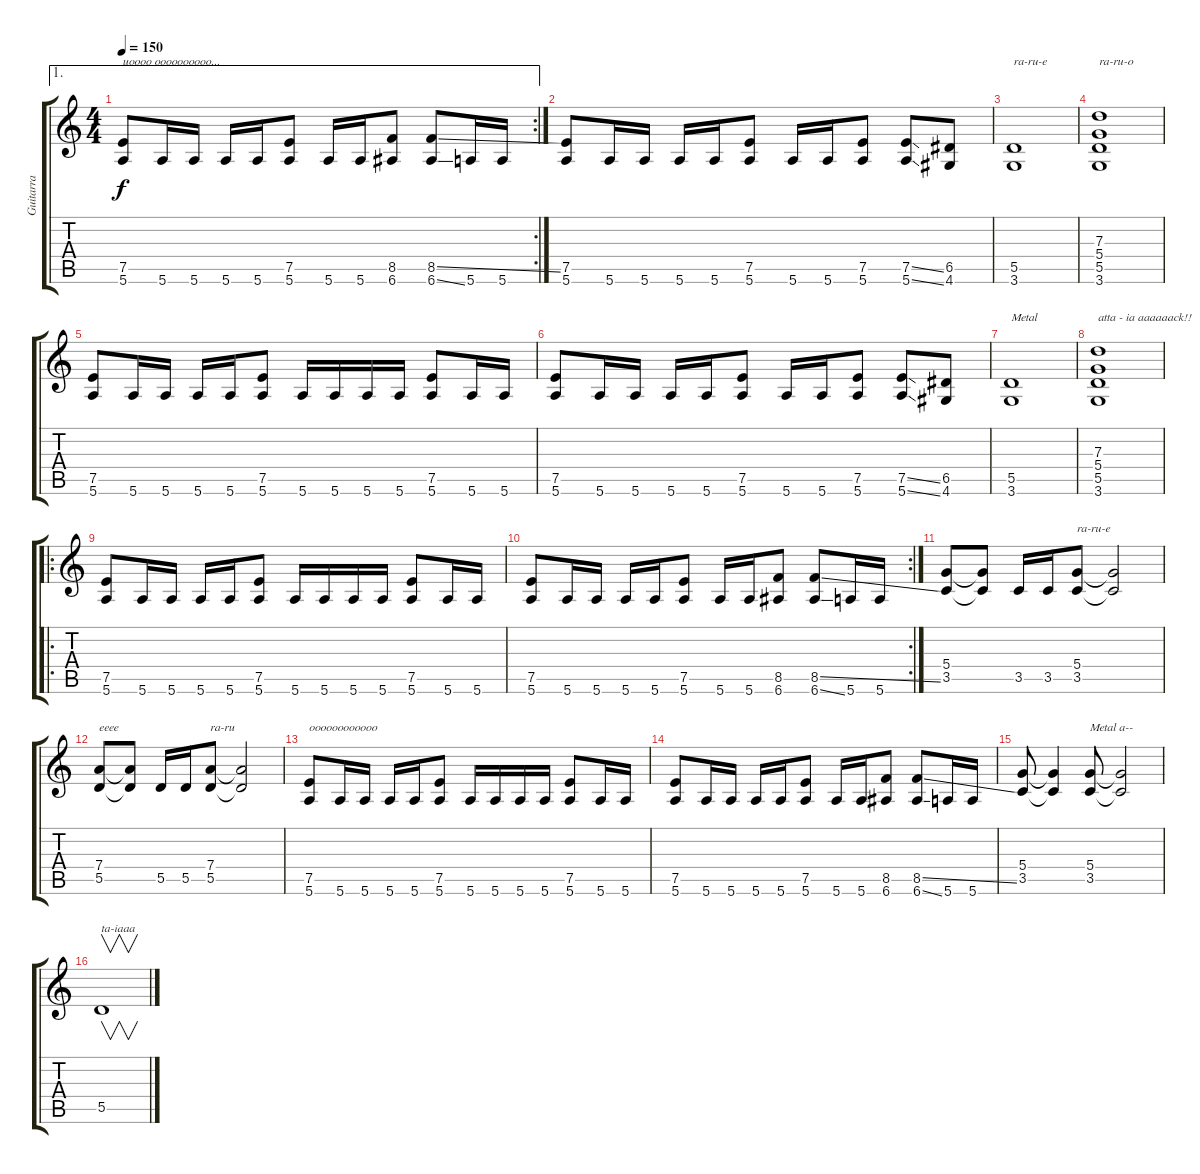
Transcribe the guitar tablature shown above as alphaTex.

\track ("Guitarra" "Guitarra") {instrument distortionguitar}
\staff {score tabs}
\tuning (E4 B3 G3 D3 A2 E2) {hide}
\ae 1
\rc 2
\ts (4 4)
\tempo 150
\clef g2
\ks c
(7.5 5.6).8{txt "uoooo oooooooooo..." dy f} 5.6.16 5.6.16 5.6.16 5.6.16 (7.5 5.6).8 5.6.16 5.6.16 (8.5 6.6).8 (8.5{ss} 6.6{ss}).8 5.6.16 5.6.16 |
(7.5 5.6).8 5.6.16 5.6.16 5.6.16 5.6.16 (7.5 5.6).8 5.6.16 5.6.16 (7.5 5.6).8 (7.5{ss} 5.6{ss}).8 (6.5 4.6).8 |
(5.5 3.6).1{txt "ra-ru-e"} |
(7.3 5.4 5.5 3.6).1{txt "ra-ru-o"} |
(7.5 5.6).8 5.6.16 5.6.16 5.6.16 5.6.16 (7.5 5.6).8 5.6.16 5.6.16 5.6.16 5.6.16 (7.5 5.6).8 5.6.16 5.6.16 |
(7.5 5.6).8 5.6.16 5.6.16 5.6.16 5.6.16 (7.5 5.6).8 5.6.16 5.6.16 (7.5 5.6).8 (7.5{ss} 5.6{ss}).8 (6.5 4.6).8 |
(5.5 3.6).1{txt "Metal"} |
(7.3 5.4 5.5 3.6).1{txt "atta - ia aaaaaack!!"} |
\ro
(7.5 5.6).8 5.6.16 5.6.16 5.6.16 5.6.16 (7.5 5.6).8 5.6.16 5.6.16 5.6.16 5.6.16 (7.5 5.6).8 5.6.16 5.6.16 |
\rc 2
(7.5 5.6).8 5.6.16 5.6.16 5.6.16 5.6.16 (7.5 5.6).8 5.6.16 5.6.16 (8.5 6.6).8 (8.5{ss} 6.6{ss}).8 5.6.16 5.6.16 |
(5.4 3.5).8 (5.4{t} 3.5{t}).8 3.5.16 3.5.16 (5.4 3.5).8{txt "ra-ru-e"} (5.4{t} 3.5{t}).2 |
(7.4 5.5).8{txt "eeee"} (7.4{t} 5.5{t}).8 5.5.16 5.5.16 (7.4 5.5).8{txt "ra-ru"} (7.4{t} 5.5{t}).2 |
(7.5 5.6).8{txt "oooooooooooo"} 5.6.16 5.6.16 5.6.16 5.6.16 (7.5 5.6).8 5.6.16 5.6.16 5.6.16 5.6.16 (7.5 5.6).8 5.6.16 5.6.16 |
(7.5 5.6).8 5.6.16 5.6.16 5.6.16 5.6.16 (7.5 5.6).8 5.6.16 5.6.16 (8.5 6.6).8 (8.5{ss} 6.6{ss}).8 5.6.16 5.6.16 |
(5.4 3.5).8 (5.4{t} 3.5{t}).4 (5.4 3.5).8{txt "Metal a--"} (5.4{t} 3.5{t}).2 |
5.5.1{v txt "ta-iaaa"}
